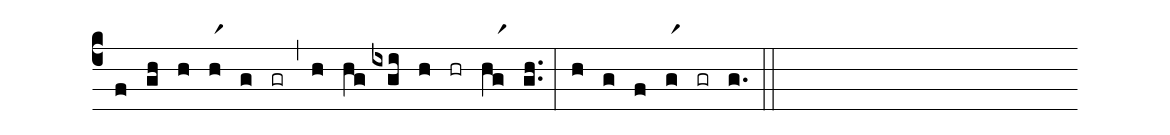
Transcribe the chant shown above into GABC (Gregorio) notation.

%%
(c4)
(f) (gh)
(h) (hr1) (g) (gr) (,)
(h) (hg) (ixgi) (h) (hr) (hgr1) (g.h.) (:)
(h) (g) (f) (gr1) (gr) (g.) (::)
